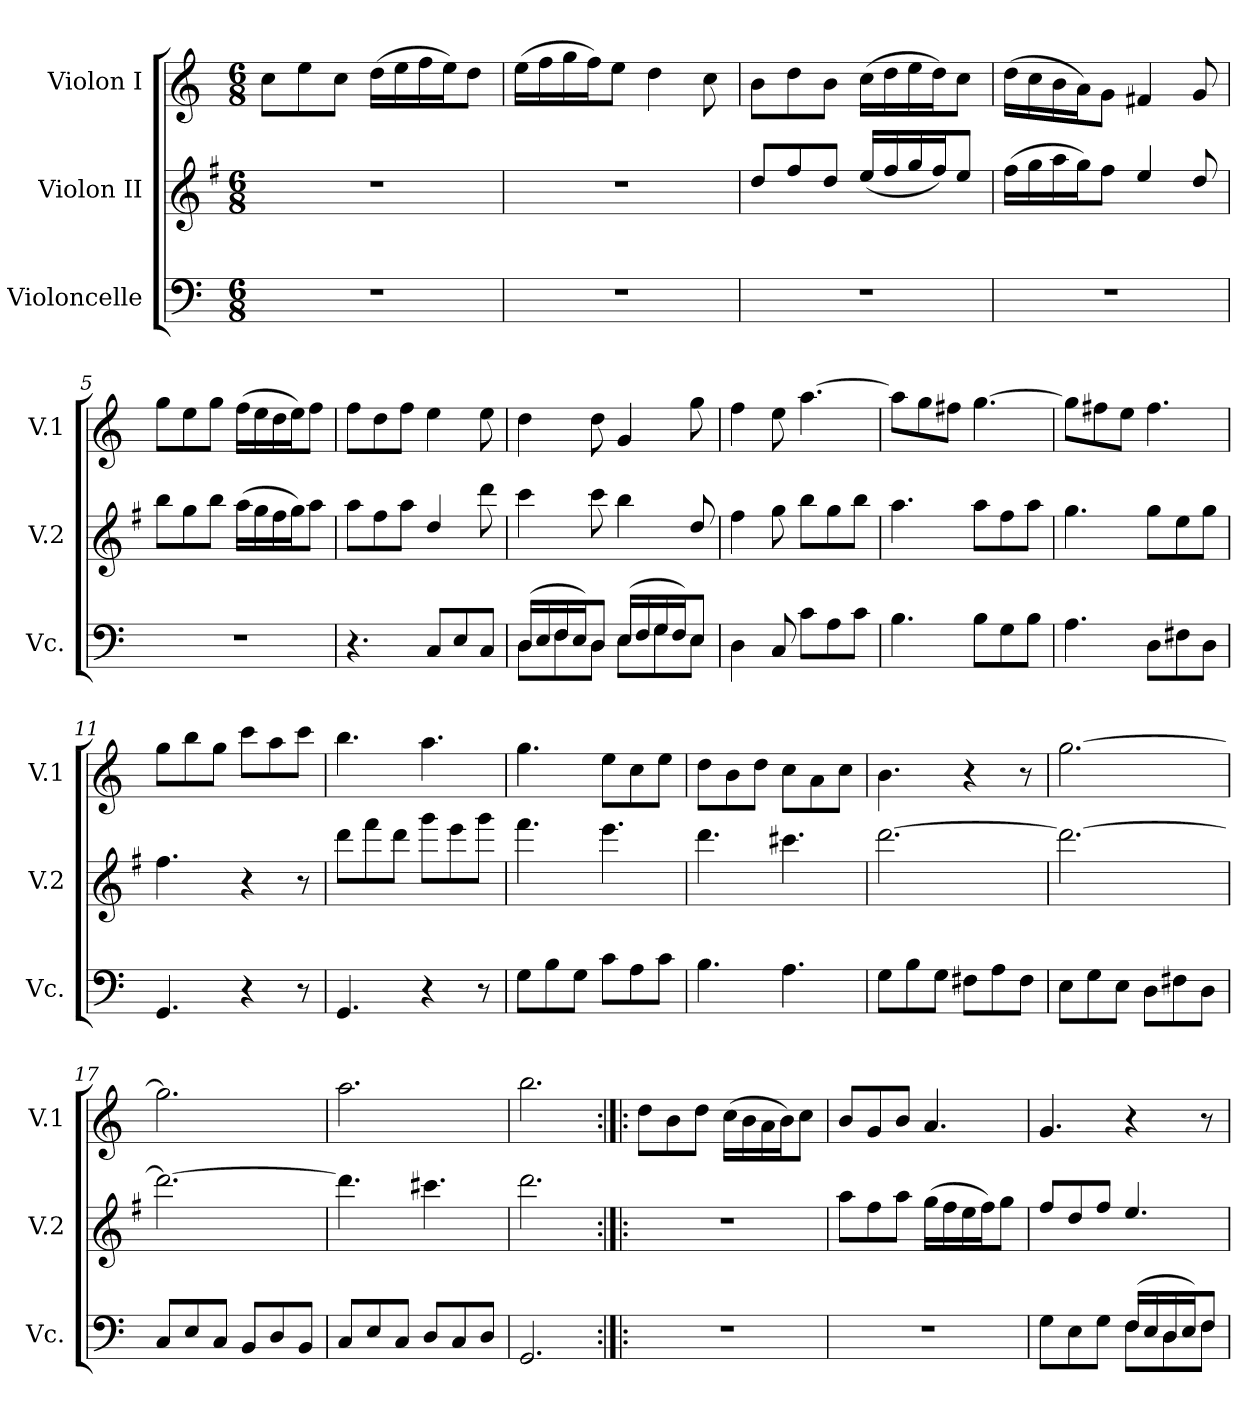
**kern	**kern	**kern
*part3	*part2	*part1
*staff3	*staff2	*staff1
*I"Violoncelle	*I"Violon II	*I"Violon I
*I'Vc.	*I'V.2	*I'V.1
*clefF4	*clefG2	*clefG2
*	*ITrd4c7	*
*k[]	*k[]	*k[]
*C:	*C:	*C:
*M6/8	*M6/8	*M6/8
=1	=1	=1
2.r	2.r	8cc\L
.	.	8ee\
.	.	8cc\J
.	.	(16dd\LL
.	.	16ee\
.	.	16ff\
.	.	16ee\J)
.	.	8dd\J
=2	=2	=2
2.r	2.r	(16ee\LL
.	.	16ff\
.	.	16gg\
.	.	16ff\J)
.	.	8ee\J
.	.	4dd\
.	.	8cc\
=3	=3	=3
2.r	8g/L	8b\L
.	8b/	8dd\
.	8g/J	8b\J
.	(16a/LL	(16cc\LL
.	16b/	16dd\
.	16cc/	16ee\
.	16b/J)	16dd\J)
.	8a/J	8cc\J
=4	=4	=4
2.r	(16b\LL	(16dd\LL
.	16cc\	16cc\
.	16dd\	16b\
.	16cc\J)	16a\J)
.	8b\J	8g\J
.	4a/	4f#X/
.	8g/	8g/
=5	=5	=5
2.r	8ee\L	8gg\L
.	8cc\	8ee\
.	8ee\J	8gg\J
.	(16dd\LL	(16ff\LL
.	16cc\	16ee\
.	16b\	16dd\
.	16cc\J)	16ee\J)
.	8dd\J	8ff\J
=6	=6	=6
4.r	8dd\L	8ff\L
.	8b\	8dd\
.	8dd\J	8ff\J
8C/L	4g/	4ee\
8E/	.	.
8C/J	8gg\	8ee\
=7	=7	=7
*^	*	*
(16D/LL	8D\L	4ff\	4dd\
16E/	.	.	.
16F/	8F\	.	.
16E/J)	.	.	.
8D/J	8D\J	8ff\	8dd\
(16E/LL	8E\L	4ee\	4g/
16F/	.	.	.
16G/	8G\	.	.
16F/J)	.	.	.
8E/J	8E\J	8g/	8gg\
*v	*v	*	*
=8	=8	=8
4D\	4b\	4ff\
8C/	8cc\	8ee\
8c\L	8ee\L	[4.aa\
8A\	8cc\	.
8c\J	8ee\J	.
=9	=9	=9
4.B\	4.dd\	8aa\L]
.	.	8gg\
.	.	8ff#X\J
8B\L	8dd\L	[4.gg\
8G\	8b\	.
8B\J	8dd\J	.
!!LO:LB:g=z
=10	=10	=10
4.A\	4.cc\	8gg\L]
.	.	8ff#X\
.	.	8ee\J
8D\L	8cc\L	4.ff#\
8F#X\	8a\	.
8D\J	8cc\J	.
=11	=11	=11
4.GG/	4.b\	8gg\L
.	.	8bb\
.	.	8gg\J
4r	4r	8ccc\L
.	.	8aa\
8r	8r	8ccc\J
=12	=12	=12
4.GG/	8gg\L	4.bb\
.	8bb\	.
.	8gg\J	.
4r	8ccc\L	4.aa\
.	8aa\	.
8r	8ccc\J	.
=13	=13	=13
8G\L	4.bb\	4.gg\
8B\	.	.
8G\J	.	.
8c\L	4.aa\	8ee\L
8A\	.	8cc\
8c\J	.	8ee\J
=14	=14	=14
4.B\	4.gg\	8dd\L
.	.	8b\
.	.	8dd\J
4.A\	4.ff#X\	8cc\L
.	.	8a\
.	.	8cc\J
=15	=15	=15
8G\L	[2.gg\	4.b\
8B\	.	.
8G\J	.	.
8F#X\L	.	4r
8A\	.	.
8F#\J	.	8r
=16	=16	=16
8E\L	2.gg\_	[2.gg\
8G\	.	.
8E\J	.	.
8D\L	.	.
8F#X\	.	.
8D\J	.	.
=17	=17	=17
8C/L	2.gg\_	2.gg\]
8E/	.	.
8C/J	.	.
8BB/L	.	.
8D/	.	.
8BB/J	.	.
=18	=18	=18
8C/L	4.gg\]	2.aa\
8E/	.	.
8C/J	.	.
8D/L	4.ff#X\	.
8C/	.	.
8D/J	.	.
=19	=19	=19
2.GG/	2.gg\	2.bb\
=20:|!|:	=20:|!|:	=20:|!|:
2.r	2.r	8dd\L
.	.	8b\
.	.	8dd\J
.	.	(16cc\LL
.	.	16b\
.	.	16a\
.	.	16b\J)
.	.	8cc\J
!!LO:LB:g=z
=21	=21	=21
2.r	8dd\L	8b/L
.	8b\	8g/
.	8dd\J	8b/J
.	(16cc\LL	4.a/
.	16b\	.
.	16a\	.
.	16b\J)	.
.	8cc\J	.
!!LO:PB:g=z
=22	=22	=22
*^	*	*
8G\L	4.ryy	8b/L	4.g/
8E\	.	8g/	.
8G\J	.	8b/J	.
(16F/LL	8F\L	4.a/	4r
16E/	.	.	.
16D/	8D\	.	.
16E/J)	.	.	.
8F/J	8F\J	.	8r
*v	*v	*	*
=	=	=
*-	*-	*-
